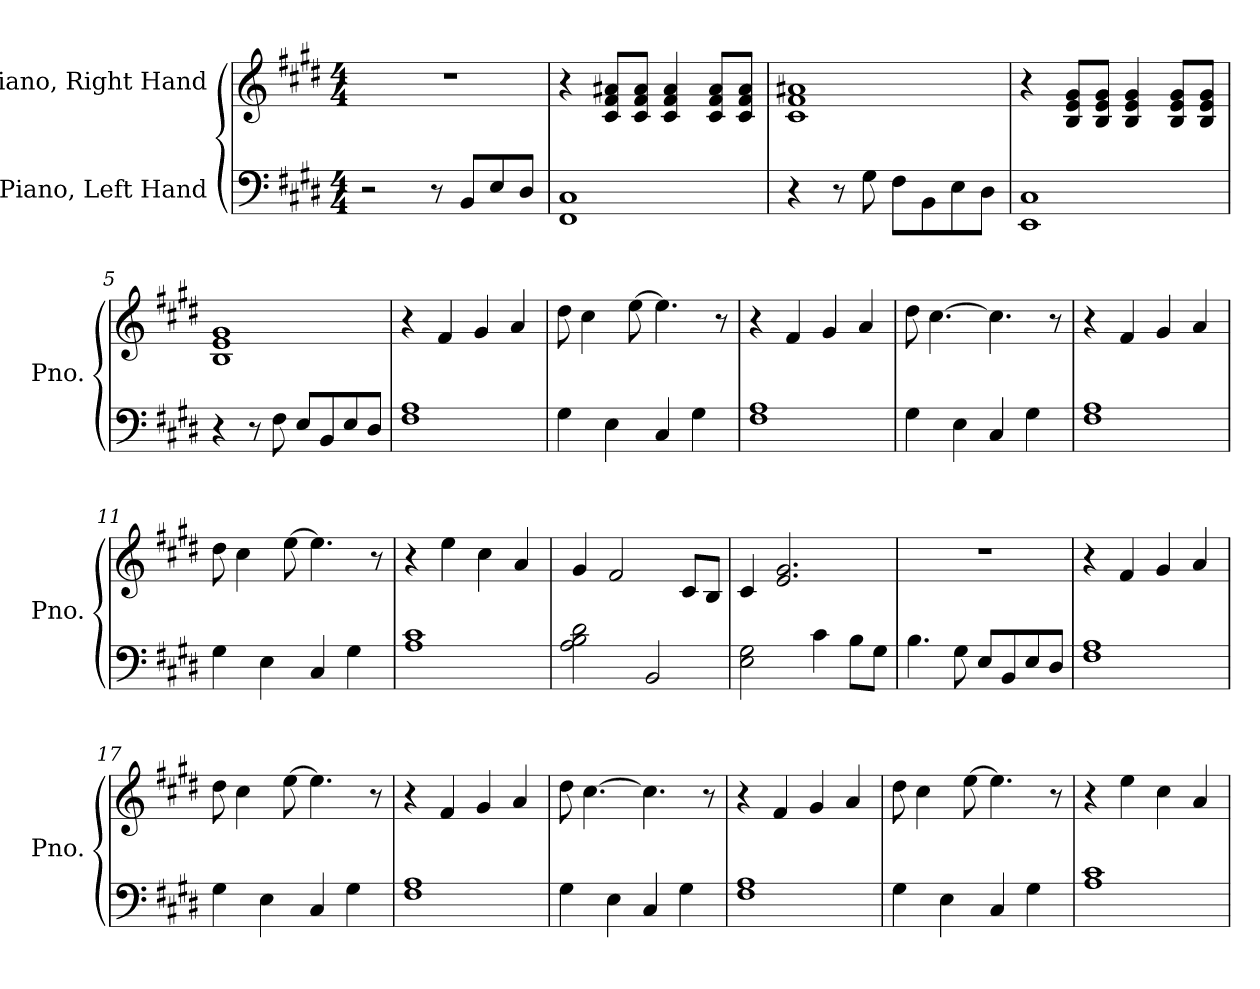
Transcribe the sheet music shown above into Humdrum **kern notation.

**kern	**kern
*part2	*part1
*staff2	*staff1
*I"Piano, Left Hand	*I"Piano, Right Hand
*I'Pno.	*I'Pno.
*clefF4	*clefG2
*k[f#c#g#d#]	*k[f#c#g#d#]
*M4/4	*M4/4
*MM130	*MM130
=1	=1
2r	1r
8r	.
8BB/L	.
8E/	.
8D#/J	.
=2	=2
1FF# 1C#	4r
.	8c#/ 8f#/ 8a#X/L
.	8c#/ 8f#/ 8a#/J
.	4c#/ 4f#/ 4a#/
.	8c#/ 8f#/ 8a#/L
.	8c#/ 8f#/ 8a#/J
=3	=3
4r	1c# 1f# 1a#X
8r	.
8G#\	.
8F#\L	.
8BB\	.
8E\	.
8D#\J	.
=4	=4
1EE 1C#	4r
.	8B/ 8e/ 8g#/L
.	8B/ 8e/ 8g#/J
.	4B/ 4e/ 4g#/
.	8B/ 8e/ 8g#/L
.	8B/ 8e/ 8g#/J
!!LO:LB:g=z
=5	=5
4r	1B 1e 1g#
8r	.
8F#\	.
8E/L	.
8BB/	.
8E/	.
8D#/J	.
=6	=6
1F# 1A	4r
.	4f#/
.	4g#/
.	4a/
=7	=7
4G#\	8dd#\
.	4cc#\
4E\	.
.	[8ee\
4C#/	4.ee\]
4G#\	.
.	8r
=8	=8
1F# 1A	4r
.	4f#/
.	4g#/
.	4a/
=9	=9
4G#\	8dd#\
.	[4.cc#\
4E\	.
4C#/	4.cc#\]
4G#\	.
.	8r
=10	=10
1F# 1A	4r
.	4f#/
.	4g#/
.	4a/
=11	=11
4G#\	8dd#\
.	4cc#\
4E\	.
.	[8ee\
4C#/	4.ee\]
4G#\	.
.	8r
!!LO:LB:g=z
=12	=12
1A 1c#	4r
.	4ee\
.	4cc#\
.	4a/
=13	=13
2A\ 2B\ 2d#\	4g#/
.	2f#/
2BB/	.
.	8c#/L
.	8B/J
=14	=14
2E\ 2G#\	4c#/
.	2.e/ 2.g#/
4c#\	.
8B\L	.
8G#\J	.
=15	=15
4.B\	1r
8G#\	.
8E/L	.
8BB/	.
8E/	.
8D#/J	.
=16	=16
1F# 1A	4r
.	4f#/
.	4g#/
.	4a/
=17	=17
4G#\	8dd#\
.	4cc#\
4E\	.
.	[8ee\
4C#/	4.ee\]
4G#\	.
.	8r
=18	=18
1F# 1A	4r
.	4f#/
.	4g#/
.	4a/
!!LO:LB:g=z
=19	=19
4G#\	8dd#\
.	[4.cc#\
4E\	.
4C#/	4.cc#\]
4G#\	.
.	8r
=20	=20
1F# 1A	4r
.	4f#/
.	4g#/
.	4a/
=21	=21
4G#\	8dd#\
.	4cc#\
4E\	.
.	[8ee\
4C#/	4.ee\]
4G#\	.
.	8r
=22	=22
1A 1c#	4r
.	4ee\
.	4cc#\
.	4a/
=	=
*-	*-
